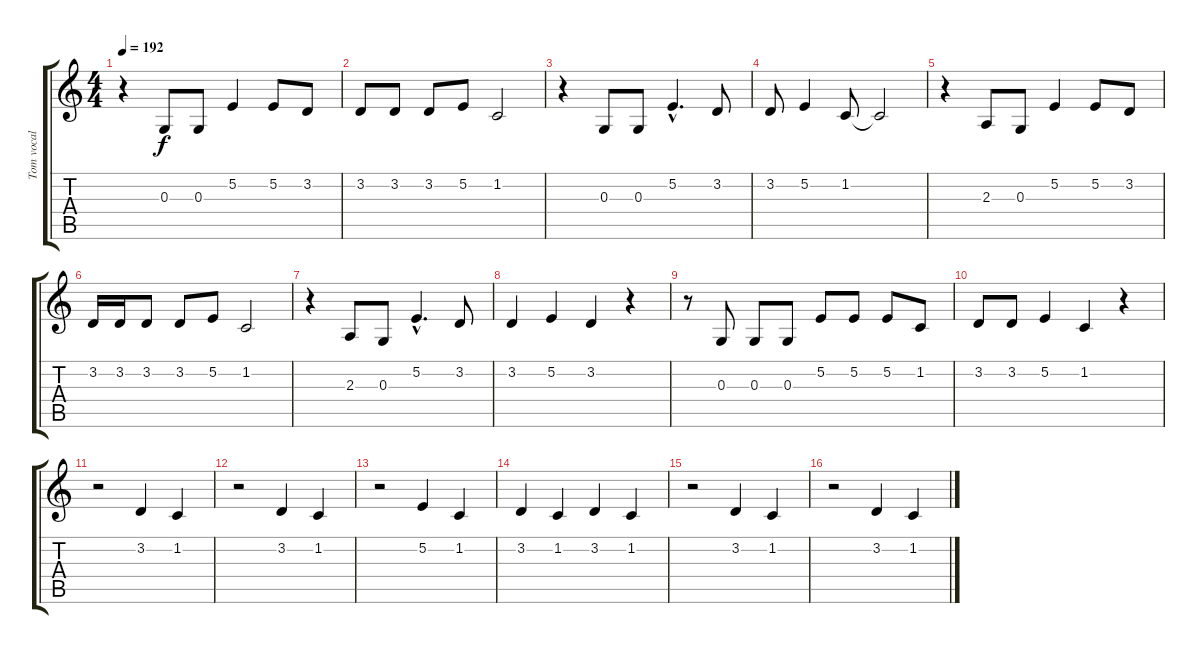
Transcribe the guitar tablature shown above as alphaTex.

\track ("Tom vocal" "Tom vocal") {instrument voiceoohs}
\staff {score tabs}
\tuning (E4 B3 G3 D3 A2 E2) {hide}
\ts (4 4)
\tempo 192
\clef g2
\ks c
r.4{dy f} 0.3.8 0.3.8 5.2.4 5.2.8 3.2.8 |
3.2.8 3.2.8 3.2.8 5.2.8 1.2.2 |
r.4 0.3.8 0.3.8 5.2{hac}.4{d} 3.2.8 |
3.2.8 5.2.4 1.2.8 1.2{t}.2 |
r.4 2.3.8 0.3.8 5.2.4 5.2.8 3.2.8 |
3.2.16 3.2.16 3.2.8 3.2.8 5.2.8 1.2.2 |
r.4 2.3.8 0.3.8 5.2{hac}.4{d} 3.2.8 |
3.2.4 5.2.4 3.2.4 r.4 |
r.8 0.3.8 0.3.8 0.3.8 5.2.8 5.2.8 5.2.8 1.2.8 |
3.2.8 3.2.8 5.2.4 1.2.4 r.4 |
r.2 3.2.4 1.2.4 |
r.2 3.2.4 1.2.4 |
r.2 5.2.4 1.2.4 |
3.2.4 1.2.4 3.2.4 1.2.4 |
r.2 3.2.4 1.2.4 |
r.2 3.2.4 1.2.4
